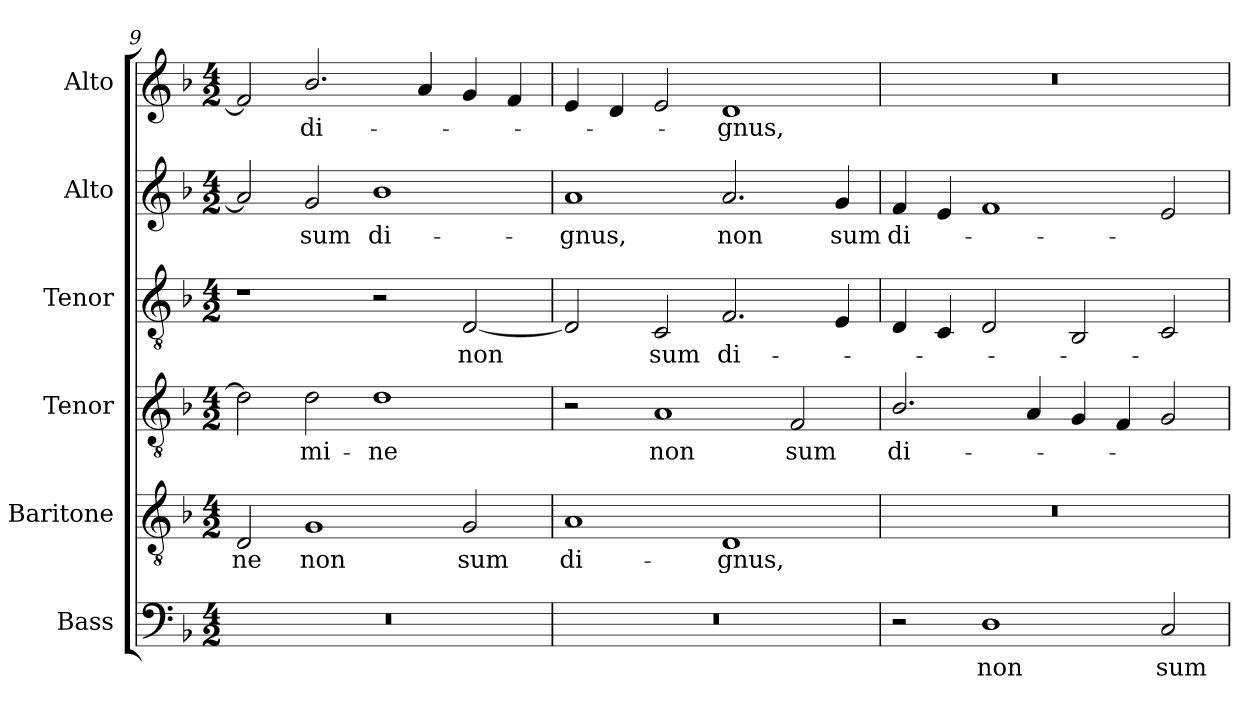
**kern	**text	**kern	**text	**kern	**text	**kern	**text	**kern	**text	**kern	**text
*part6	*part6	*part5	*part5	*part4	*part4	*part3	*part3	*part2	*part2	*part1	*part1
*staff6	*staff6	*staff5	*staff5	*staff4	*staff4	*staff3	*staff3	*staff2	*staff2	*staff1	*staff1
*I"Bass	*	*I"Baritone	*	*I"Tenor	*	*I"Tenor	*	*I"Alto	*	*I"Alto	*
*I'B.	*	*I'T.	*	*I'T.	*	*	*	*I'A.	*	*	*
*clefF4	*	*clefGv2	*	*clefGv2	*	*clefGv2	*	*clefG2	*	*clefG2	*
*	*	*ITrd7c12	*	*ITrd7c12	*	*	*	*	*	*	*
*k[b-]	*	*k[b-]	*	*k[b-]	*	*k[b-]	*	*k[b-]	*	*k[b-]	*
*F:	*	*F:	*	*F:	*	*F:	*	*F:	*	*F:	*
*M4/2	*	*M4/2	*	*M4/2	*	*M4/2	*	*M4/2	*	*M4/2	*
=9	=9	=9	=9	=9	=9	=9	=9	=9	=9	=9	=9
!LO:N:vis=1	!	!	!	!	!	!	!	!	!	!	!
!	!	!	!LO:LY:b:color=#000000	!	!	!	!	!	!	!	!
0r	.	2DDi/	-ne	2Di\]	.	1r	.	2ai/]	.	2fi/]	.
!	!	!	!LO:LY:b:color=#000000	!	!	!	!	!	!	!	!
!	!	!	!	!	!LO:LY:b:color=#000000	!	!	!	!	!	!
!	!	!	!	!	!	!	!	!	!LO:LY:b:color=#000000	!	!
!	!	!	!	!	!	!	!	!	!	!	!LO:LY:b:color=#000000
.	.	1GGi	non	2Di\	-mi-	.	.	2gi/	sum	2.b-i/	di-
!	!	!	!	!	!LO:LY:b:color=#000000	!	!	!	!	!	!
!	!	!	!	!	!	!	!	!	!LO:LY:b:color=#000000	!	!
.	.	.	.	1Di	-ne	2r	.	1b-i	di-	.	.
.	.	.	.	.	.	.	.	.	.	4ai/	.
!	!	!	!LO:LY:b:color=#000000	!	!	!	!	!	!	!	!
!	!	!	!	!	!	!	!LO:LY:b:color=#000000	!	!	!	!
.	.	2GGi/	sum	.	.	[2Di/	non	.	.	4gi/	.
.	.	.	.	.	.	.	.	.	.	4fi/	.
!!LO:PB:g=z
=10	=10	=10	=10	=10	=10	=10	=10	=10	=10	=10	=10
!LO:N:vis=1	!	!	!	!	!	!	!	!	!	!	!
!	!	!	!LO:LY:b:color=#000000	!	!	!	!	!	!	!	!
!	!	!	!	!	!	!	!	!	!LO:LY:b:color=#000000	!	!
0r	.	1AAi	di-	2r	.	2Di/]	.	1ai	-gnus,	4ei/	.
.	.	.	.	.	.	.	.	.	.	4di/	.
!	!	!	!	!	!LO:LY:b:color=#000000	!	!	!	!	!	!
!	!	!	!	!	!	!	!LO:LY:b:color=#000000	!	!	!	!
.	.	.	.	1AAi	non	2Ci/	sum	.	.	2ei/	.
!	!	!	!LO:LY:b:color=#000000	!	!	!	!	!	!	!	!
!	!	!	!	!	!	!	!LO:LY:b:color=#000000	!	!	!	!
!	!	!	!	!	!	!	!	!	!LO:LY:b:color=#000000	!	!
!	!	!	!	!	!	!	!	!	!	!	!LO:LY:b:color=#000000
.	.	1DDi	-gnus,	.	.	2.Fi/	di-	2.ai/	non	1di	-gnus,
!	!	!	!	!	!LO:LY:b:color=#000000	!	!	!	!	!	!
.	.	.	.	2FFi/	sum	.	.	.	.	.	.
!	!	!	!	!	!	!	!	!	!LO:LY:b:color=#000000	!	!
.	.	.	.	.	.	4Ei/	.	4gi/	sum	.	.
=11	=11	=11	=11	=11	=11	=11	=11	=11	=11	=11	=11
!	!	!LO:N:vis=1	!	!	!	!	!	!	!	!	!
!	!	!	!	!	!LO:LY:b:color=#000000	!	!	!	!	!	!
!	!	!	!	!	!	!	!	!	!LO:LY:b:color=#000000	!LO:N:vis=1	!
2r	.	0r	.	2.BB-i/	di-	4Di/	.	4fi/	di-	0r	.
.	.	.	.	.	.	4Ci/	.	4ei/	.	.	.
!	!LO:LY:b:color=#000000	!	!	!	!	!	!	!	!	!	!
1Di	non	.	.	.	.	2Di/	.	1fi	.	.	.
.	.	.	.	4AAi/	.	.	.	.	.	.	.
.	.	.	.	4GGi/	.	2BB-i/	.	.	.	.	.
.	.	.	.	4FFi/	.	.	.	.	.	.	.
!	!LO:LY:b:color=#000000	!	!	!	!	!	!	!	!	!	!
2Ci/	sum	.	.	2GGi/	.	2Ci/	.	2ei/	.	.	.
=	=	=	=	=	=	=	=	=	=	=	=
*-	*-	*-	*-	*-	*-	*-	*-	*-	*-	*-	*-
